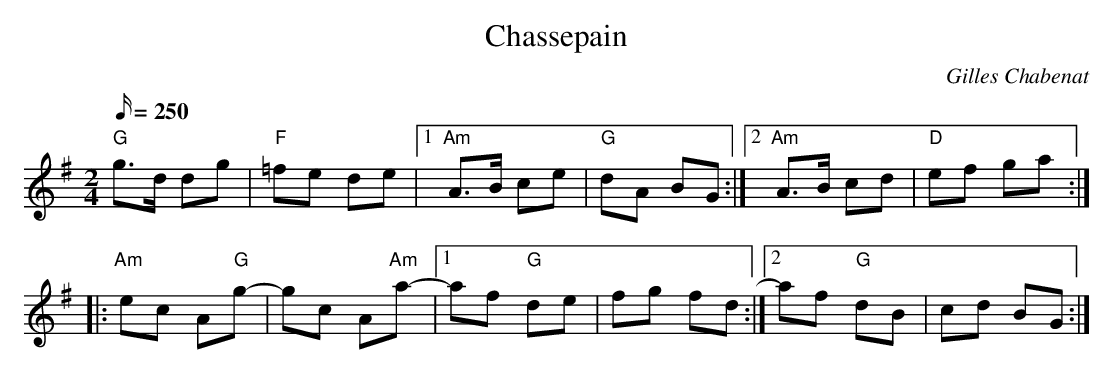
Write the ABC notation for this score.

X:1
T:Chassepain
C:Gilles Chabenat
M:2/4
Q:250
L:1/8
K:G
"G"g>d dg|"F"=fe de|1"Am"A>B ce|"G"dA BG:|2"Am"A>B cd|"D"ef ga:|
|:"Am"ec A"G"g-|gc A"Am"a-|1af "G"de|fg fd:|2af "G"dB|cd BG:|
